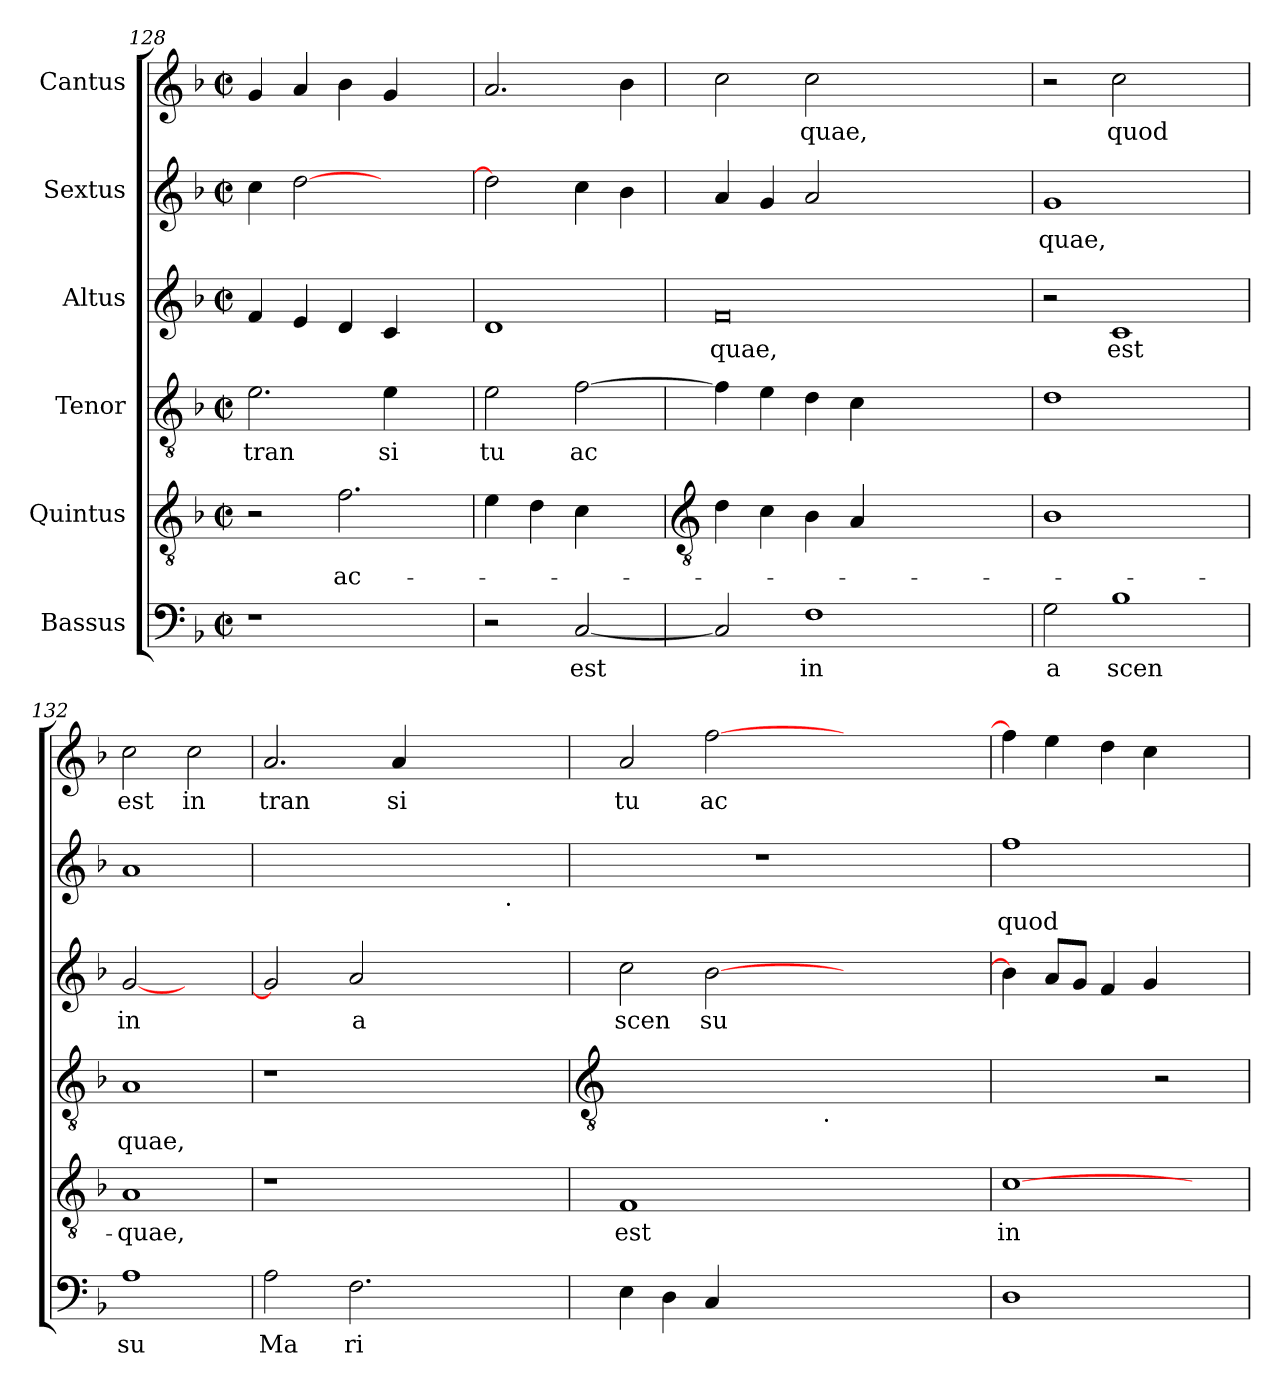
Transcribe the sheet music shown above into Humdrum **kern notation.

**kern	**text	**kern	**text	**kern	**text	**kern	**text	**kern	**text	**kern	**text
*part6	*part6	*part5	*part5	*part4	*part4	*part3	*part3	*part2	*part2	*part1	*part1
*staff6	*staff6	*staff5	*staff5	*staff4	*staff4	*staff3	*staff3	*staff2	*staff2	*staff1	*staff1
*I"Bassus	*	*I"Quintus	*	*I"Tenor	*	*I"Altus	*	*I"Sextus	*	*I"Cantus	*
!!LO:LB:g=z
*clefF4	*	*clefGv2	*	*clefGv2	*	*clefG2	*	*clefG2	*	*clefG2	*
*k[b-]	*	*k[b-]	*	*k[b-]	*	*k[b-]	*	*k[b-]	*	*k[b-]	*
*F:	*	*F:	*	*F:	*	*F:	*	*F:	*	*F:	*
*M2/2	*	*M2/2	*	*M2/2	*	*M2/2	*	*M2/2	*	*M2/2	*
*met(c|)	*	*met(c|)	*	*met(c|)	*	*met(c|)	*	*met(c|)	*	*met(c|)	*
=128B	=128B	=128B	=128B	=128B	=128B	=128B	=128B	=128B	=128B	=128B	=128B
!	!	!	!	!	!LO:LY:b	!	!	!	!	!	!
1r	.	2r	.	2.e\	tran	4f/	.	4cc\	.	4g/	.
.	.	.	.	.	.	4e/	.	[2dd\	.	4a/	.
!	!	!	!LO:LY:b	!	!	!	!	!	!	!	!
.	.	2.f\	ac-	.	.	4d/	.	.	.	4b-\	.
!	!	!	!	!	!LO:LY:b	!	!	!	!	!	!
.	.	.	.	4e\	si	4c/	.	2ryy	.	4g/	.
4ryy	.	.	.	4ryy	.	4ryy	.	.	.	4ryy	.
!!LO:LB:g=z
=129	=129	=129	=129	=129	=129	=129	=129	=129	=129	=129	=129
!	!	!	!	!	!LO:LY:b	!	!	!	!	!	!
2r	.	4e\	.	2e\	tu	1d	.	2dd\]	.	2.a/	.
.	.	4d\	.	.	.	.	.	.	.	.	.
!	!LO:LY:b	!	!	!	!LO:LY:b	!	!	!	!	!	!
[2C/	est	4c\	.	[2f\	ac	.	.	4cc\	.	.	.
.	.	4ryy	.	.	.	.	.	4b-\	.	4b-\	.
!!LO:LB:g=z
=130A	=130A	=130A	=130A	=130A	=130A	=130A	=130A	=130A	=130A	=130A	=130A
*	*	*clefGv2	*	*	*	*	*	*	*	*	*
!	!	!	!	!	!	!	!LO:LY:b	!	!	!	!
2C/]	.	4d\	.	4f\]	.	0f	-quae,	4a/	.	2cc\	.
.	.	4c\	.	4e\	.	.	.	4g/	.	.	.
!	!LO:LY:b	!	!	!	!	!	!	!	!	!	!LO:LY:b
1F	in	4B-\	.	4d\	.	.	.	2a/	.	2cc\	quae,
.	.	4A/	.	4c\	.	.	.	.	.	.	.
.	.	1ryy	.	1ryy	.	.	.	1ryy	.	1ryy	.
2ryy	.	.	.	.	.	.	.	.	.	.	.
=131	=131	=131	=131	=131	=131	=131	=131	=131	=131	=131	=131
!	!LO:LY:b	!	!	!	!	!	!	!	!LO:LY:b	!	!
2G\	a	1B-	.	1d	.	2r	.	1g	-quae,	2r	.
!	!LO:LY:b	!	!	!	!	!	!LO:LY:b	!	!	!	!LO:LY:b
1B-	scen	.	.	.	.	1c	est	.	.	2cc\	quod
.	.	2ryy	.	2ryy	.	.	.	2ryy	.	2ryy	.
=132	=132	=132	=132	=132	=132	=132	=132	=132	=132	=132	=132
!	!LO:LY:b	!	!LO:LY:b	!	!LO:LY:b	!	!LO:LY:b	!	!	!	!LO:LY:b
1A	su	1A	-quae,	1A	quae,	[2g/	in	1a	.	2cc\	est
!	!	!	!	!	!	!	!	!	!	!	!LO:LY:b
.	.	.	.	.	.	2ryy	.	.	.	2cc\	in
!!LO:LB:g=z
=133	=133	=133	=133	=133	=133	=133	=133	=133	=133	=133	=133
!	!LO:LY:b	!	!	!	!	!	!	!	!	!	!LO:LY:b
2A\	Ma	1r	.	1r	.	2g/]	.	4ryy	.	2.a/	tran
.	.	.	.	.	.	.	.	4ryy	.	.	.
!	!LO:LY:b	!	!	!	!	!	!LO:LY:b	!	!	!	!
2.F\	ri	.	.	.	.	2a/	a	4ryy	.	.	.
!	!	!	!	!	!	!	!	!	!	!	!LO:LY:b
.	.	.	.	.	.	.	.	64ryy	.	4a/	si
.	.	.	.	.	.	.	.	64ryy	.	.	.
.	.	.	.	.	.	.	.	64ryy	.	.	.
.	.	.	.	.	.	.	.	64ryy	.	.	.
.	.	.	.	.	.	.	.	64ryy	.	.	.
.	.	.	.	.	.	.	.	64ryy	.	.	.
.	.	.	.	.	.	.	.	64ryy	.	.	.
.	.	.	.	.	.	.	.	64ryy	.	.	.
.	.	.	.	.	.	.	.	64ryy	.	.	.
.	.	.	.	.	.	.	.	64ryy	.	.	.
.	.	.	.	.	.	.	.	64ryy	.	.	.
.	.	.	.	.	.	.	.	64ryy	.	.	.
.	.	.	.	.	.	.	.	64ryy	.	.	.
.	.	.	.	.	.	.	.	64ryy	.	.	.
!	!	!	!	!	!	!	!	!LO:TX:b:t=.	!	!	!
.	.	.	.	.	.	.	.	64ryy	.	.	.
.	.	.	.	.	.	.	.	4ryy	.	.	.
.	.	4ryy	.	4ryy	.	4ryy	.	.	.	4ryy	.
.	.	.	.	.	.	.	.	64ryy	.	.	.
!!LO:LB:g=z
=133A	=133A	=133A	=133A	=133A	=133A	=133A	=133A	=133A	=133A	=133A	=133A
*	*	*	*	*clefGv2	*	*	*	*	*	*	*
!	!	!	!LO:LY:b	!	!	!	!LO:LY:b	!	!	!	!LO:LY:b
4E\	.	1F	est	4ryy	.	2cc\	scen	4ryy	.	2a/	tu
4D\	.	.	.	4ryy	.	.	.	4ryy	.	.	.
!	!	!	!	!	!	!	!LO:LY:b	!	!	!	!LO:LY:b
4C/	.	.	.	4ryy	.	[2b-\	su	4ryy	.	[2ff\	ac
1ryy	.	.	.	32ryy	.	.	.	64ryy	.	.	.
.	.	.	.	.	.	.	.	1r	.	.	.
.	.	.	.	32ryy	.	.	.	.	.	.	.
.	.	.	.	32ryy	.	.	.	.	.	.	.
.	.	.	.	32ryy	.	.	.	.	.	.	.
.	.	.	.	32ryy	.	.	.	.	.	.	.
.	.	.	.	32ryy	.	.	.	.	.	.	.
!	!	!	!	!LO:TX:b:t=.	!	!	!	!	!	!	!
.	.	.	.	32ryy	.	.	.	.	.	.	.
.	.	.	.	4ryy	.	.	.	.	.	.	.
.	.	2ryy	.	.	.	2ryy	.	.	.	2ryy	.
.	.	.	.	2ryy	.	.	.	.	.	.	.
.	.	4ryy	.	.	.	4ryy	.	.	.	4ryy	.
.	.	.	.	32.ryy	.	.	.	.	.	.	.
64ryy	.	64ryy	.	.	.	64ryy	.	.	.	64ryy	.
!!LO:LB:g=z
=134A	=134A	=134A	=134A	=134A	=134A	=134A	=134A	=134A	=134A	=134A	=134A
!	!	!	!LO:LY:b	!	!	!	!	!	!LO:LY:b	!	!
1D	.	[1c	in	4ryy	.	4b-\]	.	1ff	quod	4ff\]	.
.	.	.	.	4ryy	.	8a/L	.	.	.	4ee\	.
.	.	.	.	.	.	8g/J	.	.	.	.	.
.	.	.	.	4ryy	.	4f/	.	.	.	4dd\	.
.	.	.	.	32ryy	.	4g/	.	.	.	4cc\	.
.	.	.	.	2r	.	.	.	.	.	.	.
4ryy	.	4ryy	.	.	.	4ryy	.	4ryy	.	4ryy	.
32ryy	.	32ryy	.	.	.	32ryy	.	32ryy	.	32ryy	.
=	=	=	=	=	=	=	=	=	=	=	=
*-	*-	*-	*-	*-	*-	*-	*-	*-	*-	*-	*-
